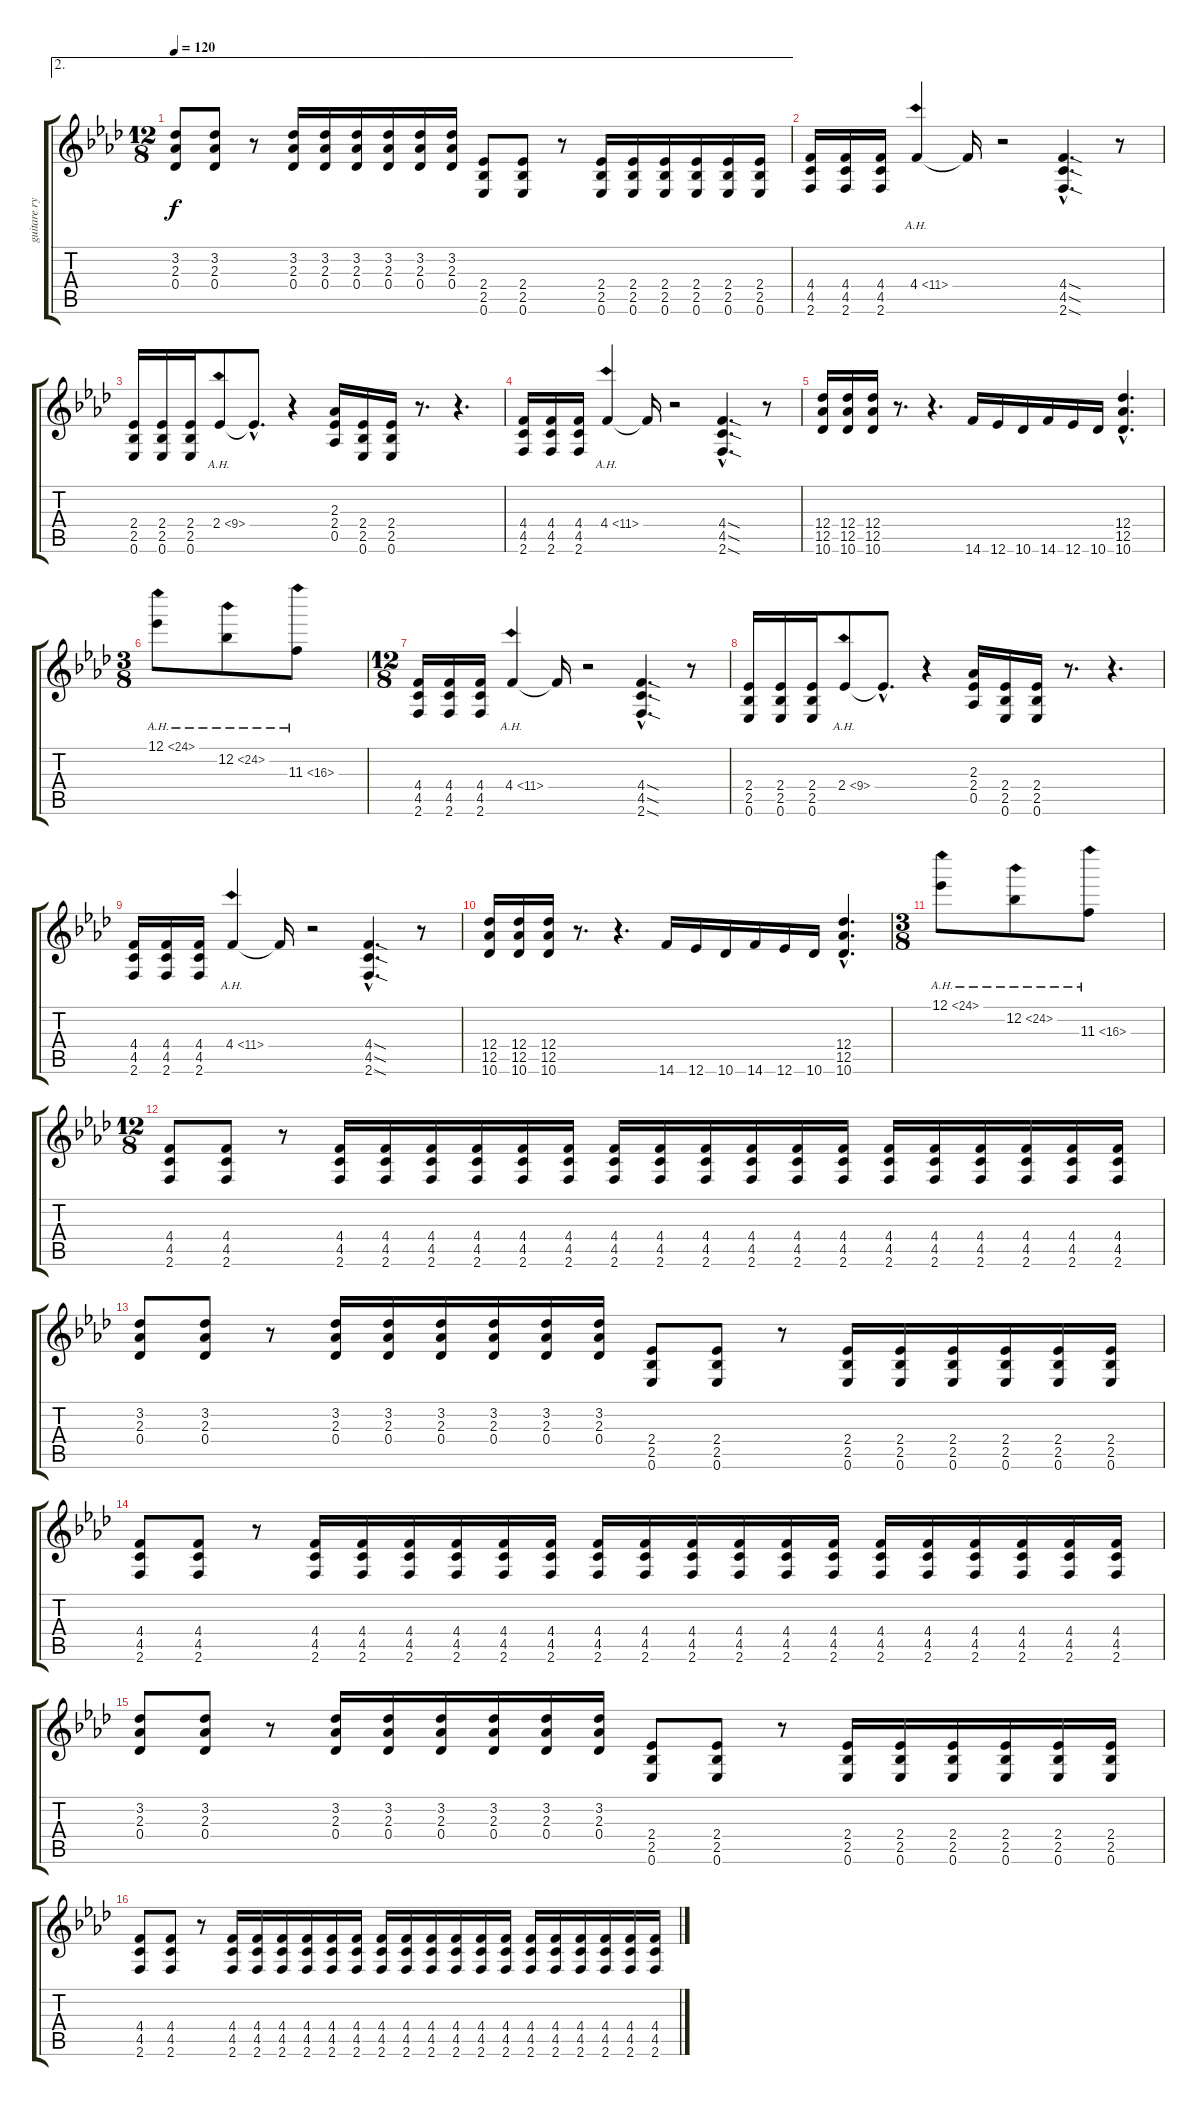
\track ("guitare rythme" "guitare ry") {instrument distortionguitar}
\staff {score tabs}
\tuning (Eb4 Bb3 Gb3 Db3 Ab2 Eb2) {hide}
\ae 2
\ts (12 8)
\tempo 120
\clef g2
\ks fminor
(3.2 2.3 0.4).8{dy f} (3.2 2.3 0.4).8 r.8 (3.2 2.3 0.4).16 (3.2 2.3 0.4).16 (3.2 2.3 0.4).16 (3.2 2.3 0.4).16 (3.2 2.3 0.4).16 (3.2 2.3 0.4).16 (2.4 2.5 0.6).8 (2.4 2.5 0.6).8 r.8 (2.4 2.5 0.6).16 (2.4 2.5 0.6).16 (2.4 2.5 0.6).16 (2.4 2.5 0.6).16 (2.4 2.5 0.6).16 (2.4 2.5 0.6).16 |
(4.4 4.5 2.6).16 (4.4 4.5 2.6).16 (4.4 4.5 2.6).16 4.4{ah 7}.4 4.4{t}.16 r.2 (4.4{sod hac} 4.5{sod hac} 2.6{sod hac}).4{d} r.8 |
(2.4 2.5 0.6).16 (2.4 2.5 0.6).16 (2.4 2.5 0.6).16 2.4{ah 7}.8 2.4{hac t}.8{d} r.4 (2.3 2.4 0.5).16 (2.4 2.5 0.6).16 (2.4 2.5 0.6).16 r.8{d} r.4{d} |
(4.4 4.5 2.6).16 (4.4 4.5 2.6).16 (4.4 4.5 2.6).16 4.4{ah 7}.4 4.4{t}.16 r.2 (4.4{sod hac} 4.5{sod hac} 2.6{sod hac}).4{d} r.8 |
(12.4 12.5 10.6).16 (12.4 12.5 10.6).16 (12.4 12.5 10.6).16 r.8{d} r.4{d} 14.6.16 12.6.16 10.6.16 14.6.16 12.6.16 10.6.16 (12.4{hac} 12.5{hac} 10.6{hac}).4{d} |
\ts (3 8)
12.1{ah 12}.8 12.2{ah 12}.8 11.3{ah 5}.8 |
\ts (12 8)
(4.4 4.5 2.6).16 (4.4 4.5 2.6).16 (4.4 4.5 2.6).16 4.4{ah 7}.4 4.4{t}.16 r.2 (4.4{sod hac} 4.5{sod hac} 2.6{sod hac}).4{d} r.8 |
(2.4 2.5 0.6).16 (2.4 2.5 0.6).16 (2.4 2.5 0.6).16 2.4{ah 7}.8 2.4{hac t}.8{d} r.4 (2.3 2.4 0.5).16 (2.4 2.5 0.6).16 (2.4 2.5 0.6).16 r.8{d} r.4{d} |
(4.4 4.5 2.6).16 (4.4 4.5 2.6).16 (4.4 4.5 2.6).16 4.4{ah 7}.4 4.4{t}.16 r.2 (4.4{sod hac} 4.5{sod hac} 2.6{sod hac}).4{d} r.8 |
(12.4 12.5 10.6).16 (12.4 12.5 10.6).16 (12.4 12.5 10.6).16 r.8{d} r.4{d} 14.6.16 12.6.16 10.6.16 14.6.16 12.6.16 10.6.16 (12.4{hac} 12.5{hac} 10.6{hac}).4{d} |
\ts (3 8)
12.1{ah 12}.8 12.2{ah 12}.8 11.3{ah 5}.8 |
\ts (12 8)
(4.4 4.5 2.6).8 (4.4 4.5 2.6).8 r.8 (4.4 4.5 2.6).16 (4.4 4.5 2.6).16 (4.4 4.5 2.6).16 (4.4 4.5 2.6).16 (4.4 4.5 2.6).16 (4.4 4.5 2.6).16 (4.4 4.5 2.6).16 (4.4 4.5 2.6).16 (4.4 4.5 2.6).16 (4.4 4.5 2.6).16 (4.4 4.5 2.6).16 (4.4 4.5 2.6).16 (4.4 4.5 2.6).16 (4.4 4.5 2.6).16 (4.4 4.5 2.6).16 (4.4 4.5 2.6).16 (4.4 4.5 2.6).16 (4.4 4.5 2.6).16 |
(3.2 2.3 0.4).8 (3.2 2.3 0.4).8 r.8 (3.2 2.3 0.4).16 (3.2 2.3 0.4).16 (3.2 2.3 0.4).16 (3.2 2.3 0.4).16 (3.2 2.3 0.4).16 (3.2 2.3 0.4).16 (2.4 2.5 0.6).8 (2.4 2.5 0.6).8 r.8 (2.4 2.5 0.6).16 (2.4 2.5 0.6).16 (2.4 2.5 0.6).16 (2.4 2.5 0.6).16 (2.4 2.5 0.6).16 (2.4 2.5 0.6).16 |
(4.4 4.5 2.6).8 (4.4 4.5 2.6).8 r.8 (4.4 4.5 2.6).16 (4.4 4.5 2.6).16 (4.4 4.5 2.6).16 (4.4 4.5 2.6).16 (4.4 4.5 2.6).16 (4.4 4.5 2.6).16 (4.4 4.5 2.6).16 (4.4 4.5 2.6).16 (4.4 4.5 2.6).16 (4.4 4.5 2.6).16 (4.4 4.5 2.6).16 (4.4 4.5 2.6).16 (4.4 4.5 2.6).16 (4.4 4.5 2.6).16 (4.4 4.5 2.6).16 (4.4 4.5 2.6).16 (4.4 4.5 2.6).16 (4.4 4.5 2.6).16 |
(3.2 2.3 0.4).8 (3.2 2.3 0.4).8 r.8 (3.2 2.3 0.4).16 (3.2 2.3 0.4).16 (3.2 2.3 0.4).16 (3.2 2.3 0.4).16 (3.2 2.3 0.4).16 (3.2 2.3 0.4).16 (2.4 2.5 0.6).8 (2.4 2.5 0.6).8 r.8 (2.4 2.5 0.6).16 (2.4 2.5 0.6).16 (2.4 2.5 0.6).16 (2.4 2.5 0.6).16 (2.4 2.5 0.6).16 (2.4 2.5 0.6).16 |
(4.4 4.5 2.6).8 (4.4 4.5 2.6).8 r.8 (4.4 4.5 2.6).16 (4.4 4.5 2.6).16 (4.4 4.5 2.6).16 (4.4 4.5 2.6).16 (4.4 4.5 2.6).16 (4.4 4.5 2.6).16 (4.4 4.5 2.6).16 (4.4 4.5 2.6).16 (4.4 4.5 2.6).16 (4.4 4.5 2.6).16 (4.4 4.5 2.6).16 (4.4 4.5 2.6).16 (4.4 4.5 2.6).16 (4.4 4.5 2.6).16 (4.4 4.5 2.6).16 (4.4 4.5 2.6).16 (4.4 4.5 2.6).16 (4.4 4.5 2.6).16
